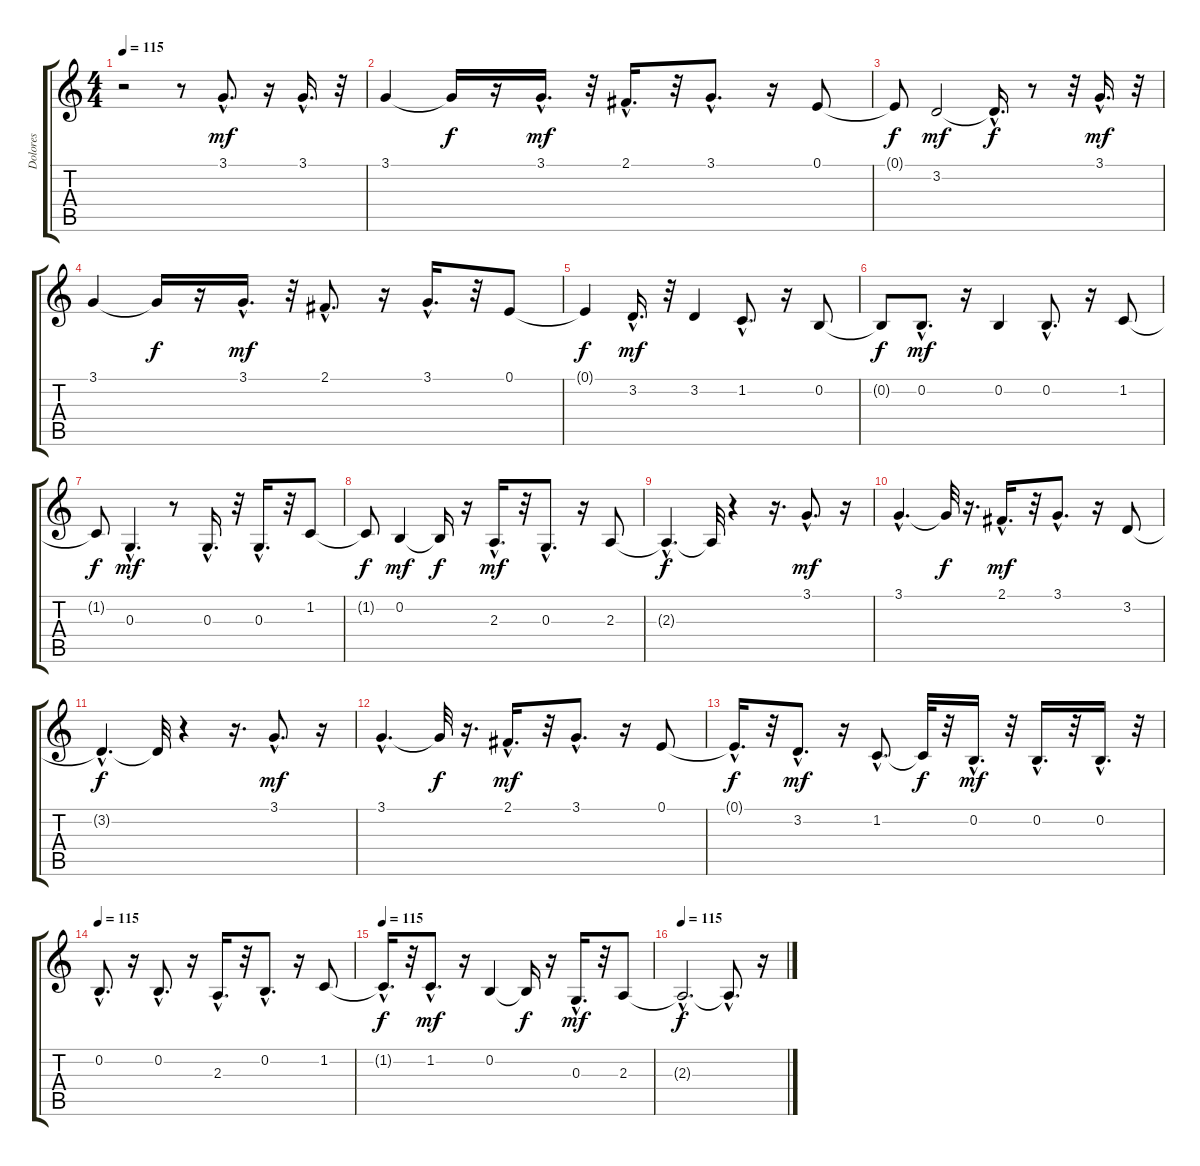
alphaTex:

\track ("Dolores" "Dolores") {instrument panflute}
\staff {score tabs}
\tuning (E4 B3 G3 D3 A2 E2) {hide}
\ts (4 4)
\tempo 115
\clef g2
\ks c
r.2{dy f} r.8 3.1{hac}.8{d dy mf} r.16 3.1{hac}.16{d} r.32 |
3.1.4 3.1{t}.16{dy f} r.16 3.1{hac}.16{d dy mf} r.32 2.1{hac}.16{d} r.32 3.1{hac}.8{d} r.16 0.1.8 |
0.1{t}.8{dy f} 3.2.2{dy mf} 3.2{hac t}.16{d dy f} r.8 r.32 3.1{hac}.16{d dy mf} r.32 |
3.1.4 3.1{t}.16{dy f} r.16 3.1{hac}.16{d dy mf} r.32 2.1{hac}.8{d} r.16 3.1{hac}.16{d} r.32 0.1.8 |
0.1{t}.4{dy f} 3.2{hac}.16{d dy mf} r.32 3.2.4 1.2{hac}.8{d} r.16 0.2.8 |
0.2{t}.8{dy f} 0.2{hac}.8{d dy mf} r.16 0.2.4 0.2{hac}.8{d} r.16 1.2.8 |
1.2{t}.8{dy f} 0.3{hac}.4{d dy mf} r.8 0.3{hac}.16{d} r.32 0.3{hac}.16{d} r.32 1.2.8 |
1.2{t}.8{dy f} 0.2.4{dy mf} 0.2{t}.16{dy f} r.16 2.3{hac}.16{d dy mf} r.32 0.3{hac}.8{d} r.16 2.3.8 |
2.3{hac t}.4{d dy f} 2.3{t}.32 r.4 r.16{d} 3.1{hac}.8{d dy mf} r.16 |
3.1{hac}.4{d} 3.1{t}.32{dy f} r.16{d} 2.1{hac}.16{d dy mf} r.32 3.1{hac}.8{d} r.16 3.2.8 |
3.2{hac t}.4{d dy f} 3.2{t}.32 r.4 r.16{d} 3.1{hac}.8{d dy mf} r.16 |
3.1{hac}.4{d} 3.1{t}.32{dy f} r.16{d} 2.1{hac}.16{d dy mf} r.32 3.1{hac}.8{d} r.16 0.1.8 |
0.1{hac t}.16{d dy f} r.32 3.2{hac}.8{d dy mf} r.16 1.2{hac}.8{d} 1.2{t}.32{dy f} r.32 0.2{hac}.16{d dy mf} r.32 0.2{hac}.16{d} r.32 0.2{hac}.16{d} r.32 |
\tempo 115
0.2{hac}.8{d} r.16 0.2{hac}.8{d} r.16 2.3{hac}.16{d} r.32 0.2{hac}.8{d} r.16 1.2.8 |
\tempo 115
1.2{hac t}.16{d dy f} r.32 1.2{hac}.8{d dy mf} r.16 0.2.4 0.2{t}.16{dy f} r.16 0.3{hac}.16{d dy mf} r.32 2.3.8 |
\tempo 115
2.3{hac t}.2{d dy f} 2.3{hac t}.8{d} r.16
